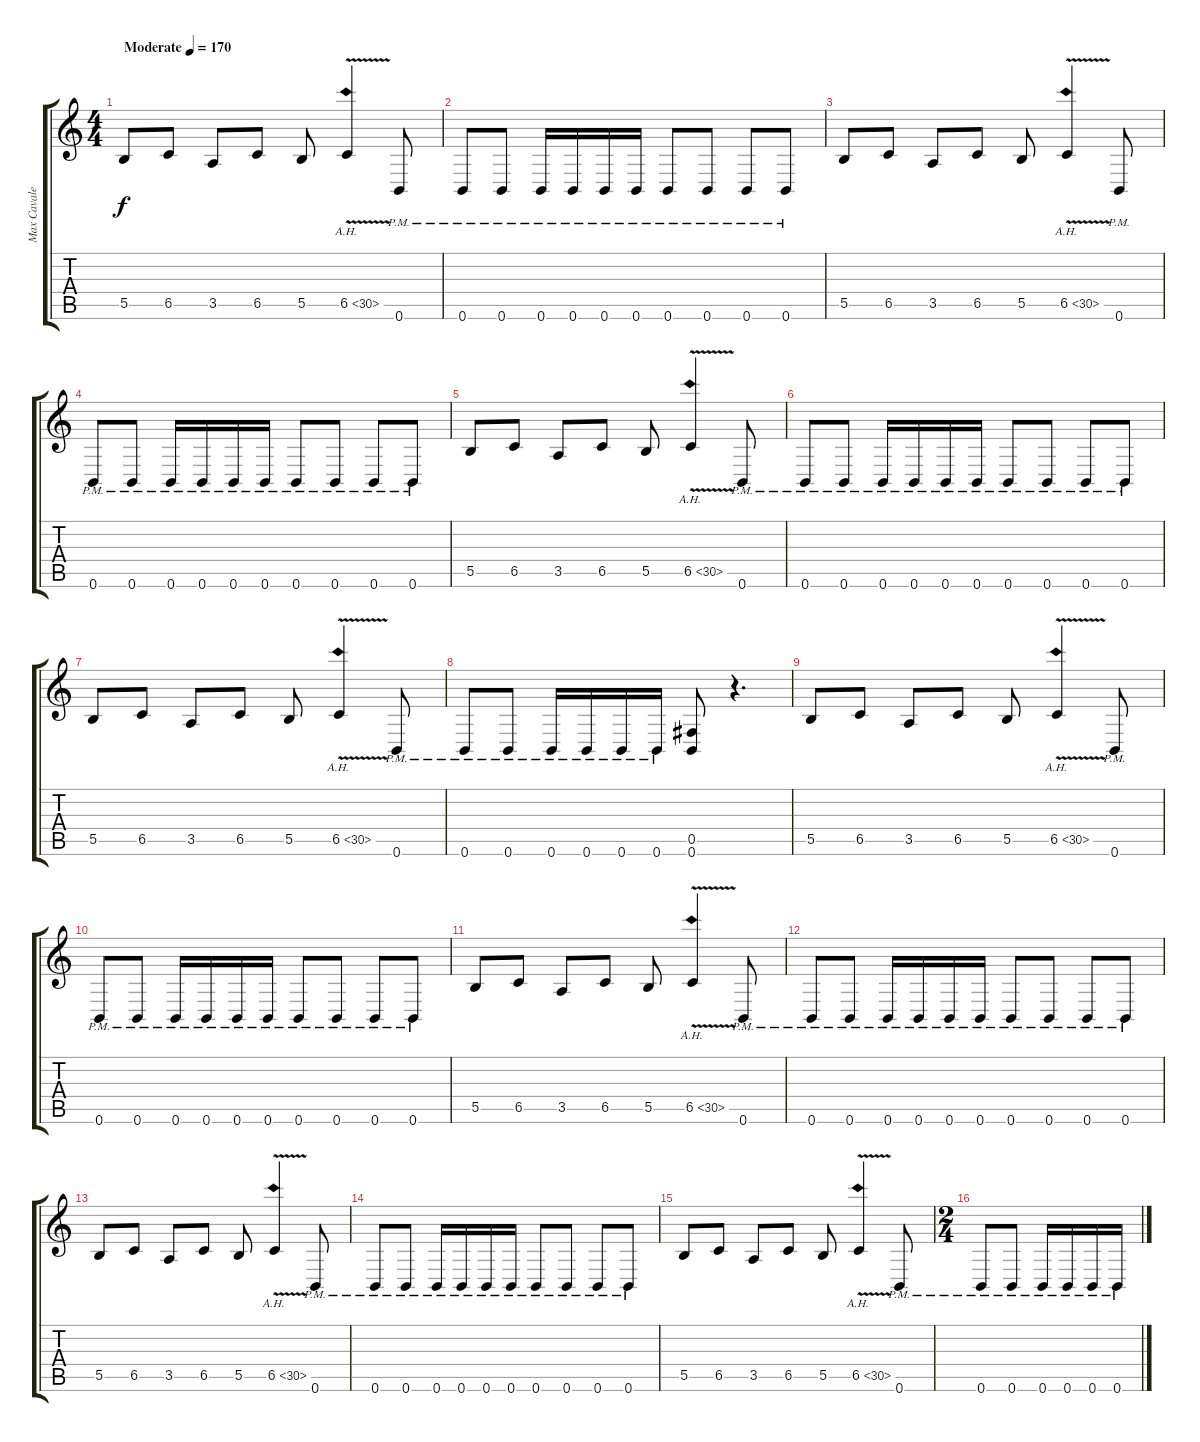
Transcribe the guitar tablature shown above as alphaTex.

\track ("Max Cavalera" "Max Cavale") {instrument distortionguitar}
\staff {score tabs}
\tuning (Db4 Ab3 E3 B2 Gb2 B1) {hide}
\ts (4 4)
\tempo (170 "Moderate")
\clef g2
\ks c
5.5.8{dy f instrument distortionguitar} 6.5.8 3.5.8 6.5.8 5.5.8 6.5{ah 24 v}.4 0.6{pm}.8 |
0.6{pm}.8 0.6{pm}.8 0.6{pm}.16 0.6{pm}.16 0.6{pm}.16 0.6{pm}.16 0.6{pm}.8 0.6{pm}.8 0.6{pm}.8 0.6{pm}.8 |
5.5.8 6.5.8 3.5.8 6.5.8 5.5.8 6.5{ah 24 v}.4 0.6{pm}.8 |
0.6{pm}.8 0.6{pm}.8 0.6{pm}.16 0.6{pm}.16 0.6{pm}.16 0.6{pm}.16 0.6{pm}.8 0.6{pm}.8 0.6{pm}.8 0.6{pm}.8 |
5.5.8 6.5.8 3.5.8 6.5.8 5.5.8 6.5{ah 24 v}.4 0.6{pm}.8 |
0.6{pm}.8 0.6{pm}.8 0.6{pm}.16 0.6{pm}.16 0.6{pm}.16 0.6{pm}.16 0.6{pm}.8 0.6{pm}.8 0.6{pm}.8 0.6{pm}.8 |
5.5.8 6.5.8 3.5.8 6.5.8 5.5.8 6.5{ah 24 v}.4 0.6{pm}.8 |
0.6{pm}.8 0.6{pm}.8 0.6{pm}.16 0.6{pm}.16 0.6{pm}.16 0.6{pm}.16 (0.5 0.6).8 r.4{d} |
5.5.8 6.5.8 3.5.8 6.5.8 5.5.8 6.5{ah 24 v}.4 0.6{pm}.8 |
0.6{pm}.8 0.6{pm}.8 0.6{pm}.16 0.6{pm}.16 0.6{pm}.16 0.6{pm}.16 0.6{pm}.8 0.6{pm}.8 0.6{pm}.8 0.6{pm}.8 |
5.5.8 6.5.8 3.5.8 6.5.8 5.5.8 6.5{ah 24 v}.4 0.6{pm}.8 |
0.6{pm}.8 0.6{pm}.8 0.6{pm}.16 0.6{pm}.16 0.6{pm}.16 0.6{pm}.16 0.6{pm}.8 0.6{pm}.8 0.6{pm}.8 0.6{pm}.8 |
5.5.8 6.5.8 3.5.8 6.5.8 5.5.8 6.5{ah 24 v}.4 0.6{pm}.8 |
0.6{pm}.8 0.6{pm}.8 0.6{pm}.16 0.6{pm}.16 0.6{pm}.16 0.6{pm}.16 0.6{pm}.8 0.6{pm}.8 0.6{pm}.8 0.6{pm}.8 |
5.5.8 6.5.8 3.5.8 6.5.8 5.5.8 6.5{ah 24 v}.4 0.6{pm}.8 |
\ts (2 4)
0.6{pm}.8 0.6{pm}.8 0.6{pm}.16 0.6{pm}.16 0.6{pm}.16 0.6{pm}.16
